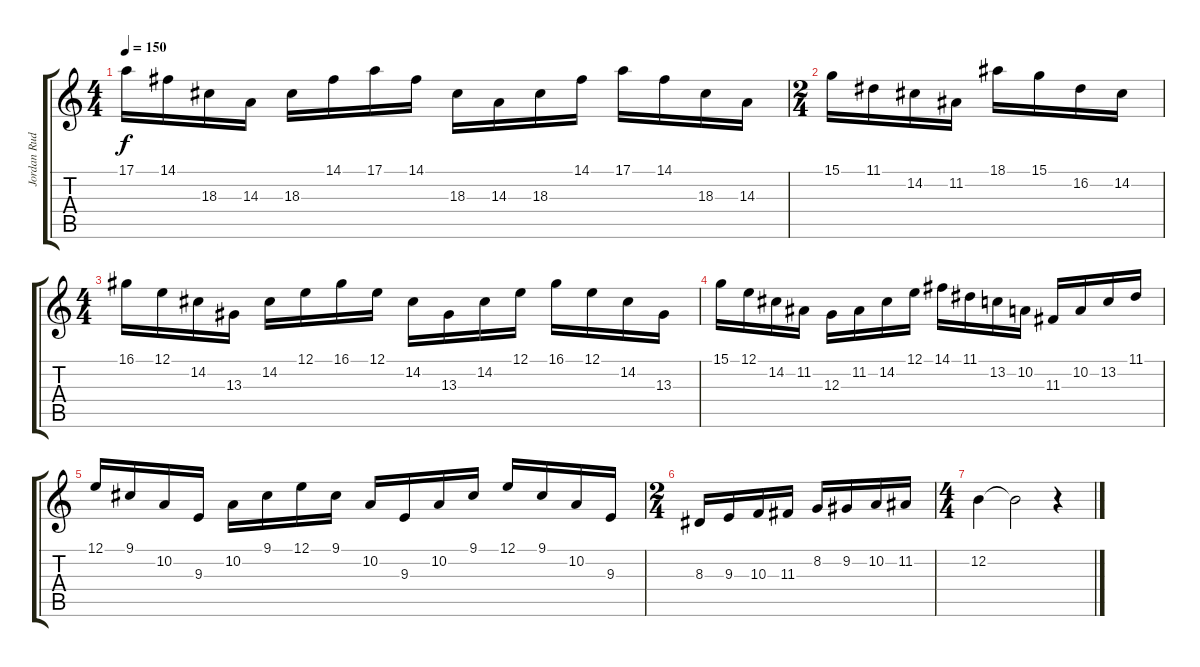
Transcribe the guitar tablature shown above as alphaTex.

\track ("Jordan Rudess" "Jordan Rud") {instrument stringensemble1}
\staff {score tabs}
\tuning (E4 B3 G3 D3 A2 E2) {hide}
\ts (4 4)
\tempo 150
\clef g2
\ks c
17.1.16{dy f} 14.1.16 18.3.16 14.3.16 18.3.16 14.1.16 17.1.16 14.1.16 18.3.16 14.3.16 18.3.16 14.1.16 17.1.16 14.1.16 18.3.16 14.3.16 |
\ts (2 4)
15.1.16 11.1.16 14.2.16 11.2.16 18.1.16 15.1.16 16.2.16 14.2.16 |
\ts (4 4)
16.1.16 12.1.16 14.2.16 13.3.16 14.2.16 12.1.16 16.1.16 12.1.16 14.2.16 13.3.16 14.2.16 12.1.16 16.1.16 12.1.16 14.2.16 13.3.16 |
15.1.16 12.1.16 14.2.16 11.2.16 12.3.16 11.2.16 14.2.16 12.1.16 14.1.16 11.1.16 13.2.16 10.2.16 11.3.16 10.2.16 13.2.16 11.1.16 |
12.1.16 9.1.16 10.2.16 9.3.16 10.2.16 9.1.16 12.1.16 9.1.16 10.2.16 9.3.16 10.2.16 9.1.16 12.1.16 9.1.16 10.2.16 9.3.16 |
\ts (2 4)
8.3.16 9.3.16 10.3.16 11.3.16 8.2.16 9.2.16 10.2.16 11.2.16 |
\ts (4 4)
12.2.4 12.2{t}.2 r.4
